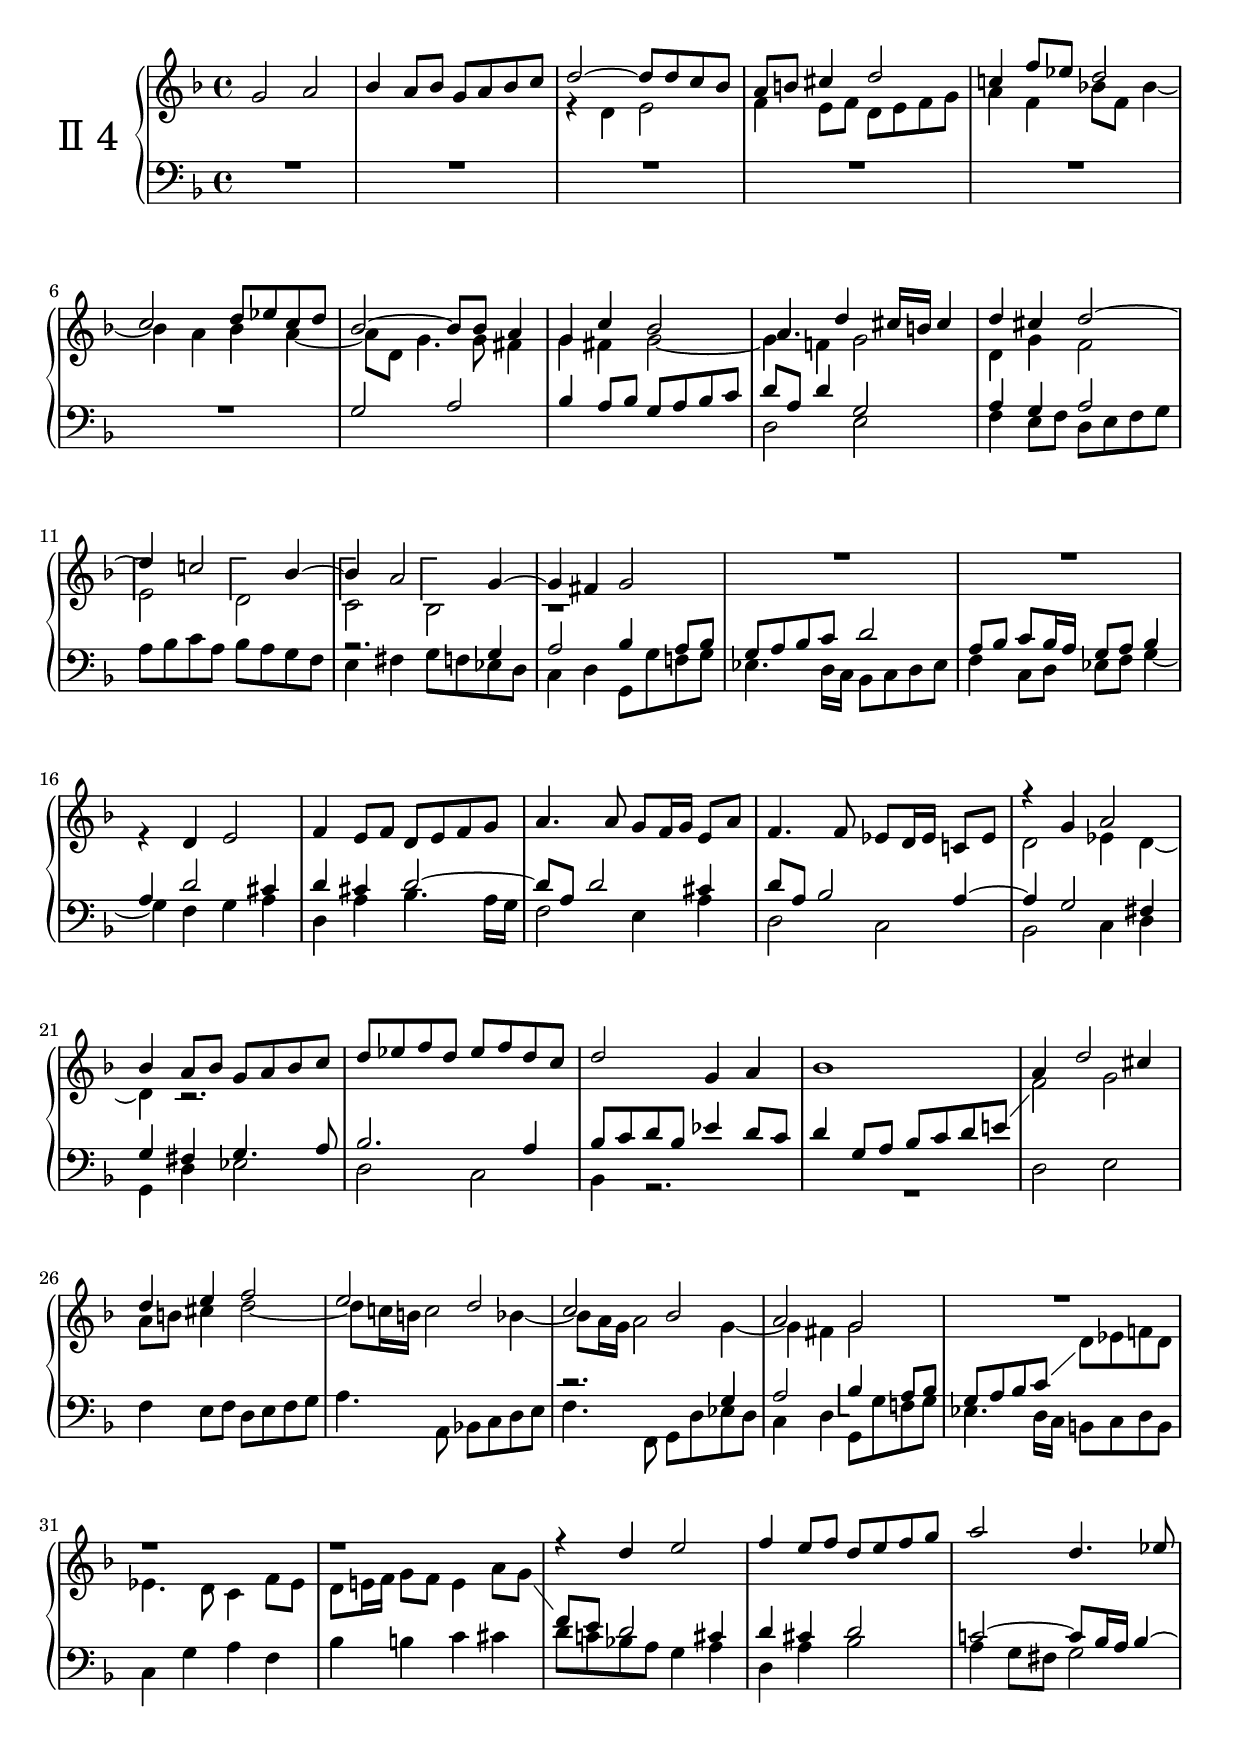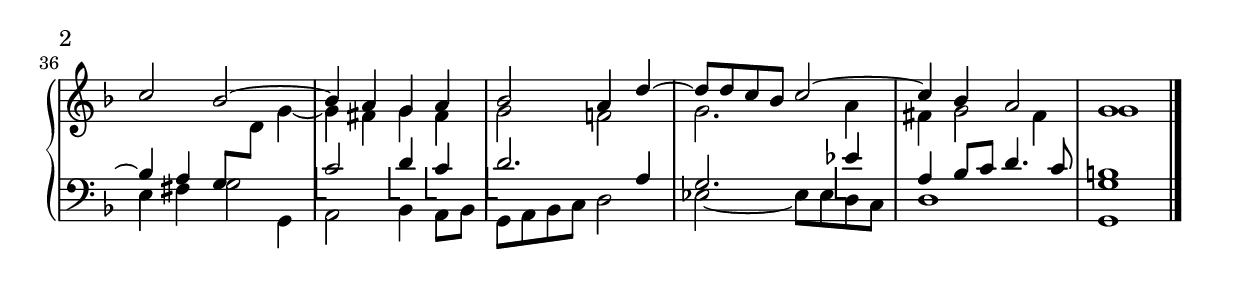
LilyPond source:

\include "merge.ly"
rh = \markup { \postscript # "0.20 setlinewidth 0.1 -2.4 moveto -1 0 rlineto 0 3 rlineto stroke" }
lh = \markup { \postscript # "0.20 setlinewidth -0.5 0 moveto 0 4 rlineto 1.5 0 rlineto stroke" }

sopriv = \relative c''
{
	\key d \minor
	g2 a |
	bes4 a8 bes g a bes c |
	d2 ~ d8 d c bes |
	a b cis4 d2 |
	c4 f8 ees d2 |
	c d8 ees c d |
	bes2 ~ bes8 bes a4 |
	g c bes2 |
	a4. d4 cis16 b cis4 |
	d cis d2 ~|
	d4 c2 bes4 ~|
	bes a2 g4 ~|
	g fis g2 |
	R1 |
	R1 |
	s1 |
	s1 |
	s1 |
	s1 |
	r4 g a2 |
	bes4 a8 bes g a bes c |
	d ees f d ees f d c |
	d2 g,4 a |
	bes1 |
	a4 d2 cis4 |
	d e f2 |
	e d |
	c bes |
	a g |
	R1 |
	r |
	r |
	r4 d' e2 |
	f4 e8 f d e f g |
	a2 d,4. ees8 |
	c2 bes ~ |
	bes4 a g a |
	bes2 a4 d ~ |
	d8 d c bes c2 ~|
	c4 bes a2 |
	g1 |

	\bar "|."
}

altoiv = \relative c'
{
	s1 |
	s |
	r4 d e2 |
	f4 e8 f d e f g |
	a4 f bes8 f bes4 ~|
	bes4 a bes a~|
	a8 d, g4. g8 fis4 |
	g fis g2 ~|
	g4 f g2 |
	d4 g f2 |
	
	e_\lh d_\lh |
	c_\lh bes_\lh |
	
	r1 |
	R |
	R |
	\stemNeutral
	r4 d e2 |
	f4 e8 f d e f g |
	a4. a8 g f16 g e8 a |
	f4. f8 ees d16 ees c8 ees |
	\stemDown
	d2 ees4 d ~|
	d r2. |
	s2. 
	\change Staff = "down" \voiceOne
	a4 |
	bes8 c d bes ees4 d8 c |
	d4 g,8 a bes c d e |
	\showStaffSwitch
	\change Staff ="up" \voiceTwo 
	f2 g |
	a8 b cis4 d2 ~|
	d8 c16 b c2 bes4 ~|
	bes8 a16 g a2 g4 ~|
	g fis g2 |
	R1 |
	s |
	s |
	s |
	s |
	\hideStaffSwitch
	\change Staff ="down" \voiceOne  
	c,2~ c8 bes16 a bes4 ~ |
	bes a g8 \change Staff ="up" \voiceTwo  d' g4 ~|
	g fis g fis |
	g2 f |
	g2. a4 |
	fis g2 fis4 |
	g1
}

tenoriv = \relative c'
{
	\clef bass
	\key d \minor
	R1 |
	R |
	R |
	R |
	R |
	R |
	g2 a bes4 a8 bes g a bes c |
	d a d4 g,2 |
	a4 g a2 |
	s1 |
	%\once \override Rest.staff-position = #2
	r2. g4 |
	a2 bes4 a8 bes |
	g a bes c d2 |
	a8 bes c bes16 a g8 a bes4 |
	a d2 cis4 |
	d4 cis d2 ~|
	d8 a d2 cis4 |
	d8 a bes2 a4 ~|
	a g2 fis4 |
	g fis g4. a8 |
	bes2. s4 |
	s1 | 
	s1 | 
	s1 | 
	s1 | 
	s1 | 
	r2. g4 |
	a2 bes4^\rh a8 bes |
	\showStaffSwitch
	g a bes c \change Staff ="up" \voiceTwo d ees f d |
	ees4. d8 c4 f8 ees |
	d8 e16 f g8 f e4 a8 g |
	\change Staff ="down" \voiceOne
	f e d2 cis4 |
	d cis d2 |
	s1 |
	\voiceTwo
	e,4 fis g2 |
	\voiceOne
	c2^\rh d4^\rh c^\rh |
	d2.^\rh a4 |
	
	g2.
	\once \override Score.AccidentalPlacement.right-padding = #0.8
        ees'4^\rh |
	a, bes8 c d4. c8 |
	b1 |
}
bassiv = \relative c
{
	R1 |
	R |
	R |
	R |
	R |
	R |
	s |
	s |
	d2 e f4 e8 f d e f g |
	a bes c a bes a g f |
	e4 fis g8 f ees d |
	c4 d g,8 g' f g |
	ees4. d16 c bes8 c d ees |
	f4 c8 d ees f g4 ~|
	g f g a |
	d, a' bes4. a16 g |
	f2 e4 a |
	d,2 c |
	bes c4 d |
	g, d' ees2 |
	d c |
	bes4 r2. |
	R1 |
	d2 e |
	f4 e8 f d e f g |
	a4. a,8 bes c d e |
	f4. f,8 g d' ees d |
	c4 d g,8 g' f g |
	ees4. d16 c b8 c d b |
	c4 g' a f |
	bes b c cis |
	d8 c bes a g4 a |
	d, a' bes 2 |
	a4 g8 fis g2 |
	s2. g,4 a2 bes4 a8 bes |
	g a bes c d2 |
	ees2 ~ ees8 ees d c |
	d1 |
	<g g,>1 |

}

\include "merge.ly"
\score
{
	\new PianoStaff <<
		\accidentalStyle "piano"

		\set PianoStaff.instrumentName = # "Ⅱ 4"
		\new Staff = "up" << { \sopriv } \\ {\altoiv} >>
		\new Staff = "down" << {\tenoriv} \\ {\bassiv} >>
	>>
	\layout 
	{
		\context { \PianoStaff \override InstrumentName #'font-size = #5  }
		\context { \Staff \consists #merge-rests-engraver }
		\context { \Staff \consists #merge-mmrests-engraver }
		\context { \Staff \consists #merge-rests-engraver }
		\context { \Staff \consists #merge-mmrests-engraver }
	}
	\midi {\tempo 4=100}
}